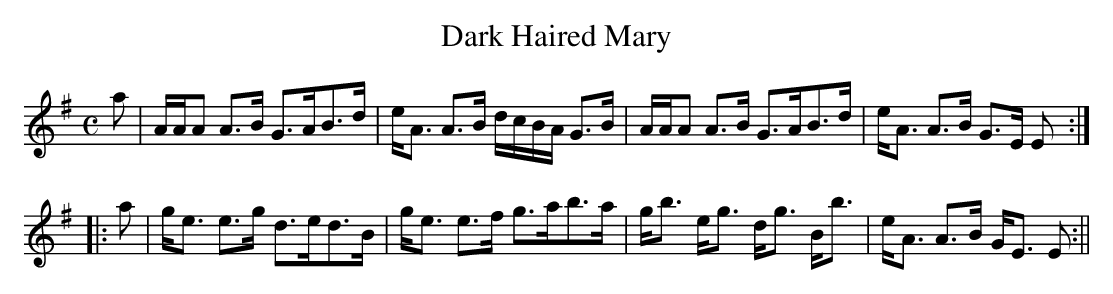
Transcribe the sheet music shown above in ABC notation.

X:1
T:Dark Haired Mary
M:C
L:1/8
K:Ador
a|A/A/A A>B G>AB>d|e<A A>B d/c/B/A/ G>B|A/A/A A>B G>AB>d|e<A A>B G>E E:|
|:a|g<e e>g d>ed>B|g<e e>f g>ab>a|g<b e<g d<g B<b|e<A A>B G<E E:||
